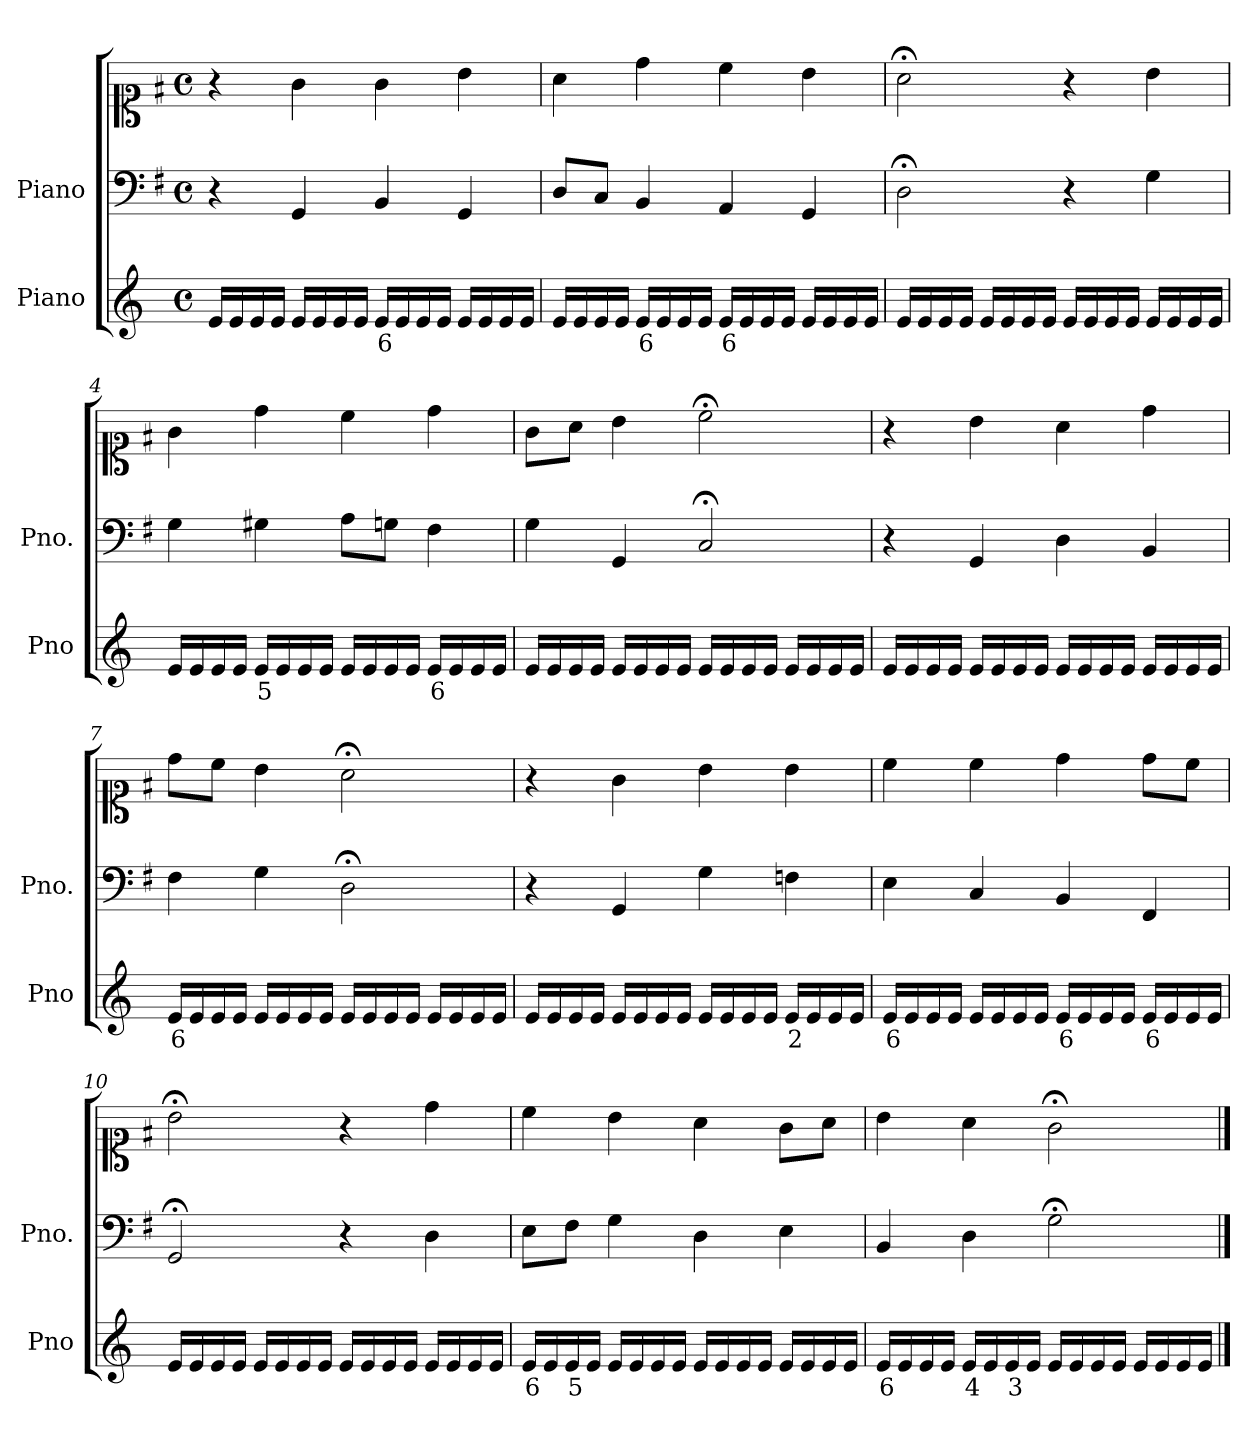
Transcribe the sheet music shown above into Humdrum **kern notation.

**kern	**text	**kern	**kern
*part2	*part2	*part1	*part1
*staff3	*staff3	*staff2	*staff1
*I"Piano	*	*I"Piano	*
*I'Pno	*	*I'Pno.	*
*clefG2	*	*clefF4	*clefC1
*k[]	*	*k[f#]	*k[f#]
*M4/4	*	*M4/4	*M4/4
*met(c)	*	*met(c)	*met(c)
=1	=1	=1	=1
16e/LL	.	4r	4r
16e/	.	.	.
16e/	.	.	.
16e/JJ	.	.	.
16e/LL	.	4GG/	4g\
16e/	.	.	.
16e/	.	.	.
16e/JJ	.	.	.
!	!LO:LY:b	!	!
16e/LL	6	4BB/	4g\
16e/	.	.	.
16e/	.	.	.
16e/JJ	.	.	.
16e/LL	.	4GG/	4b\
16e/	.	.	.
16e/	.	.	.
16e/JJ	.	.	.
=2	=2	=2	=2
16e/LL	.	8D/L	4a\
16e/	.	.	.
!	!LO:LY:b	!	!
16e/	_	8C/J	.
16e/JJ	.	.	.
!	!LO:LY:b	!	!
16e/LL	6	4BB/	4dd\
16e/	.	.	.
16e/	.	.	.
16e/JJ	.	.	.
!	!LO:LY:b	!	!
16e/LL	6	4AA/	4cc\
16e/	.	.	.
16e/	.	.	.
16e/JJ	.	.	.
16e/LL	.	4GG/	4b\
16e/	.	.	.
16e/	.	.	.
16e/JJ	.	.	.
=3	=3	=3	=3
16e/LL	.	2D;<\	2a;<\
16e/	.	.	.
16e/	.	.	.
16e/JJ	.	.	.
16e/LL	.	.	.
16e/	.	.	.
16e/	.	.	.
16e/JJ	.	.	.
16e/LL	.	4r	4r
16e/	.	.	.
16e/	.	.	.
16e/JJ	.	.	.
16e/LL	.	4G\	4b\
16e/	.	.	.
16e/	.	.	.
16e/JJ	.	.	.
=4	=4	=4	=4
16e/LL	.	4G\	4g\
16e/	.	.	.
16e/	.	.	.
16e/JJ	.	.	.
!	!LO:LY:b	!	!
16e/LL	5	4G#X\	4dd\
16e/	.	.	.
16e/	.	.	.
16e/JJ	.	.	.
16e/LL	.	8A\L	4cc\
16e/	.	.	.
!	!LO:LY:b	!	!
16e/	_	8Gn\J	.
16e/JJ	.	.	.
!	!LO:LY:b	!	!
16e/LL	6	4F#\	4dd\
16e/	.	.	.
16e/	.	.	.
16e/JJ	.	.	.
=5	=5	=5	=5
16e/LL	.	4G\	8g\L
16e/	.	.	.
16e/	.	.	8a\J
16e/JJ	.	.	.
16e/LL	.	4GG/	4b\
16e/	.	.	.
16e/	.	.	.
16e/JJ	.	.	.
16e/LL	.	2C;</	2cc;<\
16e/	.	.	.
16e/	.	.	.
16e/JJ	.	.	.
16e/LL	.	.	.
16e/	.	.	.
16e/	.	.	.
16e/JJ	.	.	.
=6	=6	=6	=6
16e/LL	.	4r	4r
16e/	.	.	.
16e/	.	.	.
16e/JJ	.	.	.
16e/LL	.	4GG/	4b\
16e/	.	.	.
16e/	.	.	.
16e/JJ	.	.	.
16e/LL	.	4D\	4a\
16e/	.	.	.
16e/	.	.	.
16e/JJ	.	.	.
16e/LL	.	4BB/	4dd\
16e/	.	.	.
16e/	.	.	.
16e/JJ	.	.	.
=7	=7	=7	=7
!	!LO:LY:b	!	!
16e/LL	6	4F#\	8dd\L
16e/	.	.	.
16e/	.	.	8cc\J
16e/JJ	.	.	.
16e/LL	.	4G\	4b\
16e/	.	.	.
16e/	.	.	.
16e/JJ	.	.	.
16e/LL	.	2D;<\	2a;<\
16e/	.	.	.
16e/	.	.	.
16e/JJ	.	.	.
16e/LL	.	.	.
16e/	.	.	.
16e/	.	.	.
16e/JJ	.	.	.
=8	=8	=8	=8
16e/LL	.	4r	4r
16e/	.	.	.
16e/	.	.	.
16e/JJ	.	.	.
16e/LL	.	4GG/	4g\
16e/	.	.	.
16e/	.	.	.
16e/JJ	.	.	.
16e/LL	.	4G\	4b\
16e/	.	.	.
16e/	.	.	.
16e/JJ	.	.	.
!	!LO:LY:b	!	!
16e/LL	2	4Fn\	4b\
16e/	.	.	.
16e/	.	.	.
16e/JJ	.	.	.
=9	=9	=9	=9
!	!LO:LY:b	!	!
16e/LL	6	4E\	4cc\
16e/	.	.	.
16e/	.	.	.
16e/JJ	.	.	.
16e/LL	.	4C/	4cc\
16e/	.	.	.
16e/	.	.	.
16e/JJ	.	.	.
!	!LO:LY:b	!	!
16e/LL	6	4BB/	4dd\
16e/	.	.	.
16e/	.	.	.
16e/JJ	.	.	.
!	!LO:LY:b	!	!
16e/LL	6	4FF#/	8dd\L
16e/	.	.	.
16e/	.	.	8cc\J
16e/JJ	.	.	.
=10	=10	=10	=10
16e/LL	.	2GG;</	2b;<\
16e/	.	.	.
16e/	.	.	.
16e/JJ	.	.	.
16e/LL	.	.	.
16e/	.	.	.
16e/	.	.	.
16e/JJ	.	.	.
16e/LL	.	4r	4r
16e/	.	.	.
16e/	.	.	.
16e/JJ	.	.	.
16e/LL	.	4D\	4dd\
16e/	.	.	.
16e/	.	.	.
16e/JJ	.	.	.
=11	=11	=11	=11
!	!LO:LY:b	!	!
16e/LL	6	8E\L	4cc\
16e/	.	.	.
!	!LO:LY:b	!	!
16e/	5	8F#\J	.
16e/JJ	.	.	.
16e/LL	.	4G\	4b\
16e/	.	.	.
16e/	.	.	.
16e/JJ	.	.	.
16e/LL	.	4D\	4a\
16e/	.	.	.
16e/	.	.	.
16e/JJ	.	.	.
16e/LL	.	4E\	8g\L
16e/	.	.	.
16e/	.	.	8a\J
16e/JJ	.	.	.
=12	=12	=12	=12
!	!LO:LY:b	!	!
16e/LL	6	4BB/	4b\
16e/	.	.	.
16e/	.	.	.
16e/JJ	.	.	.
!	!LO:LY:b	!	!
16e/LL	4	4D\	4a\
16e/	.	.	.
!	!LO:LY:b	!	!
16e/	3	.	.
16e/JJ	.	.	.
16e/LL	.	2G;<\	2g;<\
16e/	.	.	.
16e/	.	.	.
16e/JJ	.	.	.
16e/LL	.	.	.
16e/	.	.	.
16e/	.	.	.
16e/JJ	.	.	.
==	==	==	==
*-	*-	*-	*-
